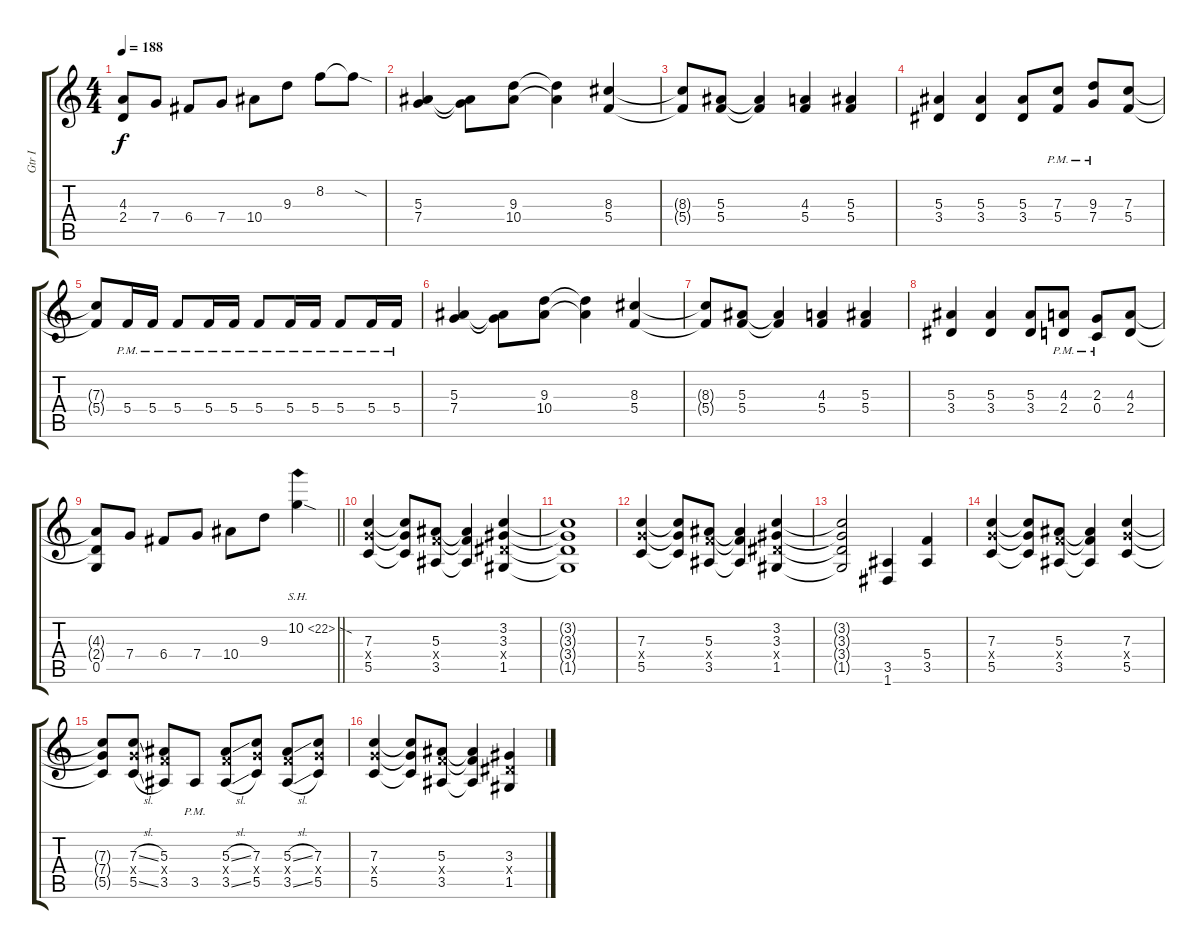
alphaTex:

\track ("Gtr I" "Gtr I") {instrument distortionguitar}
\staff {score tabs}
\tuning (D4 A3 F3 C3 G2 D2) {hide}
\ts (4 4)
\tempo 188
\clef g2
\ks c
(4.3{t} 2.4{t}).8{dy f} 7.4.8 6.4.8 7.4.8 10.4.8 9.3.8 8.2.8 8.2{sod t}.8 |
(5.3 7.4).4 (5.3{t} 7.4{t}).8 (9.3 10.4).8 (9.3{t} 10.4{t}).4 (8.3 5.4).4 |
(8.3{t} 5.4{t}).8 (5.3 5.4).8 (5.3{t} 5.4{t}).4 (4.3 5.4).4 (5.3 5.4).4 |
(5.3 3.4).4 (5.3 3.4).4 (5.3 3.4).8 (7.3{pm} 5.4{pm}).8 (9.3{pm} 7.4{pm}).8 (7.3 5.4).8 |
(7.3{t} 5.4{t}).8 5.4{pm}.16 5.4{pm}.16 5.4{pm}.8 5.4{pm}.16 5.4{pm}.16 5.4{pm}.8 5.4{pm}.16 5.4{pm}.16 5.4{pm}.8 5.4{pm}.16 5.4{pm}.16 |
(5.3 7.4).4 (5.3{t} 7.4{t}).8 (9.3 10.4).8 (9.3{t} 10.4{t}).4 (8.3 5.4).4 |
(8.3{t} 5.4{t}).8 (5.3 5.4).8 (5.3{t} 5.4{t}).4 (4.3 5.4).4 (5.3 5.4).4 |
(5.3 3.4).4 (5.3 3.4).4 (5.3 3.4).8 (4.3{pm} 2.4{pm}).8 (2.3{pm} 0.4{pm}).8 (4.3 2.4).8 |
\barLineRight lightlight
(4.3{t} 2.4{t} 0.5).8 7.4.8 6.4.8 7.4.8 10.4.8 9.3.8 10.2{sh 12 sod}.4 |
(7.3 7.4{x} 5.5).4 (7.3{t} 7.4{t} 5.5{t}).8 (5.3 5.4{x} 3.5).8 (5.3{t} 5.4{t} 3.5{t}).4 (3.2 3.3 3.4{x} 1.5).4 |
(3.2{t} 3.3{t} 3.4{t} 1.5{t}).1 |
(7.3 7.4{x} 5.5).4 (7.3{t} 7.4{t} 5.5{t}).8 (5.3 5.4{x} 3.5).8 (5.3{t} 5.4{t} 3.5{t}).4 (3.2 3.3 3.4{x} 1.5).4 |
(3.2{t} 3.3{t} 3.4{t} 1.5{t}).2 (3.5 1.6).4 (5.4 3.5).4 |
(7.3 7.4{x} 5.5).4 (7.3{t} 7.4{t} 5.5{t}).8 (5.3 5.4{x} 3.5).8 (5.3{t} 5.4{t} 3.5{t}).4 (7.3 7.4{x} 5.5).4 |
(7.3{t} 7.4{t} 5.5{t}).8 (7.3{sl} 7.4{x} 5.5{sl}).8 (5.3 5.4{x} 3.5).8 3.5{pm}.8 (5.3{sl} 5.4{x} 3.5{sl}).8 (7.3 7.4{x} 5.5).8 (5.3{sl} 5.4{x} 3.5{sl}).8 (7.3 7.4{x} 5.5).8 |
(7.3 7.4{x} 5.5).4 (7.3{t} 7.4{t} 5.5{t}).8 (5.3 5.4{x} 3.5).8 (5.3{t} 5.4{t} 3.5{t}).4 (3.3 3.4{x} 1.5).4
